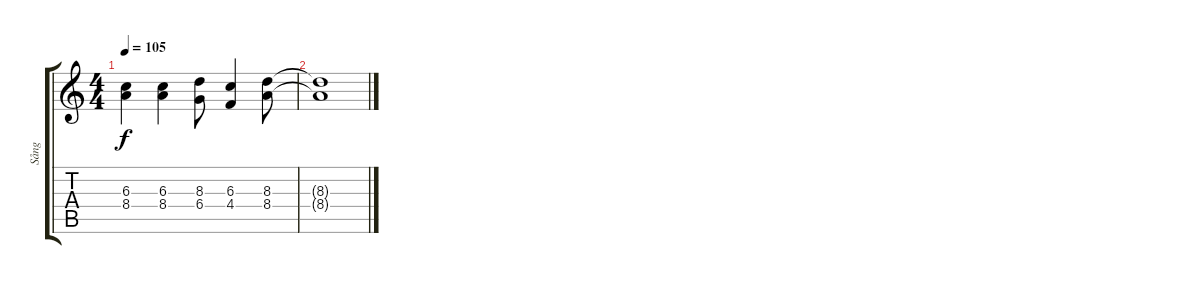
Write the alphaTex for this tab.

\track ("Sång" "Sång") {mute instrument oboe}
\staff {score tabs}
\tuning (Eb5 Bb4 Gb4 Db4 Ab3 Db3) {hide}
\ts (4 4)
\tempo 105
\clef g2
\ks c
(6.3 8.4).4{dy f} (6.3 8.4).4 (8.3 6.4).8 (6.3 4.4).4 (8.3 8.4).8 |
(8.3{t} 8.4{t}).1
